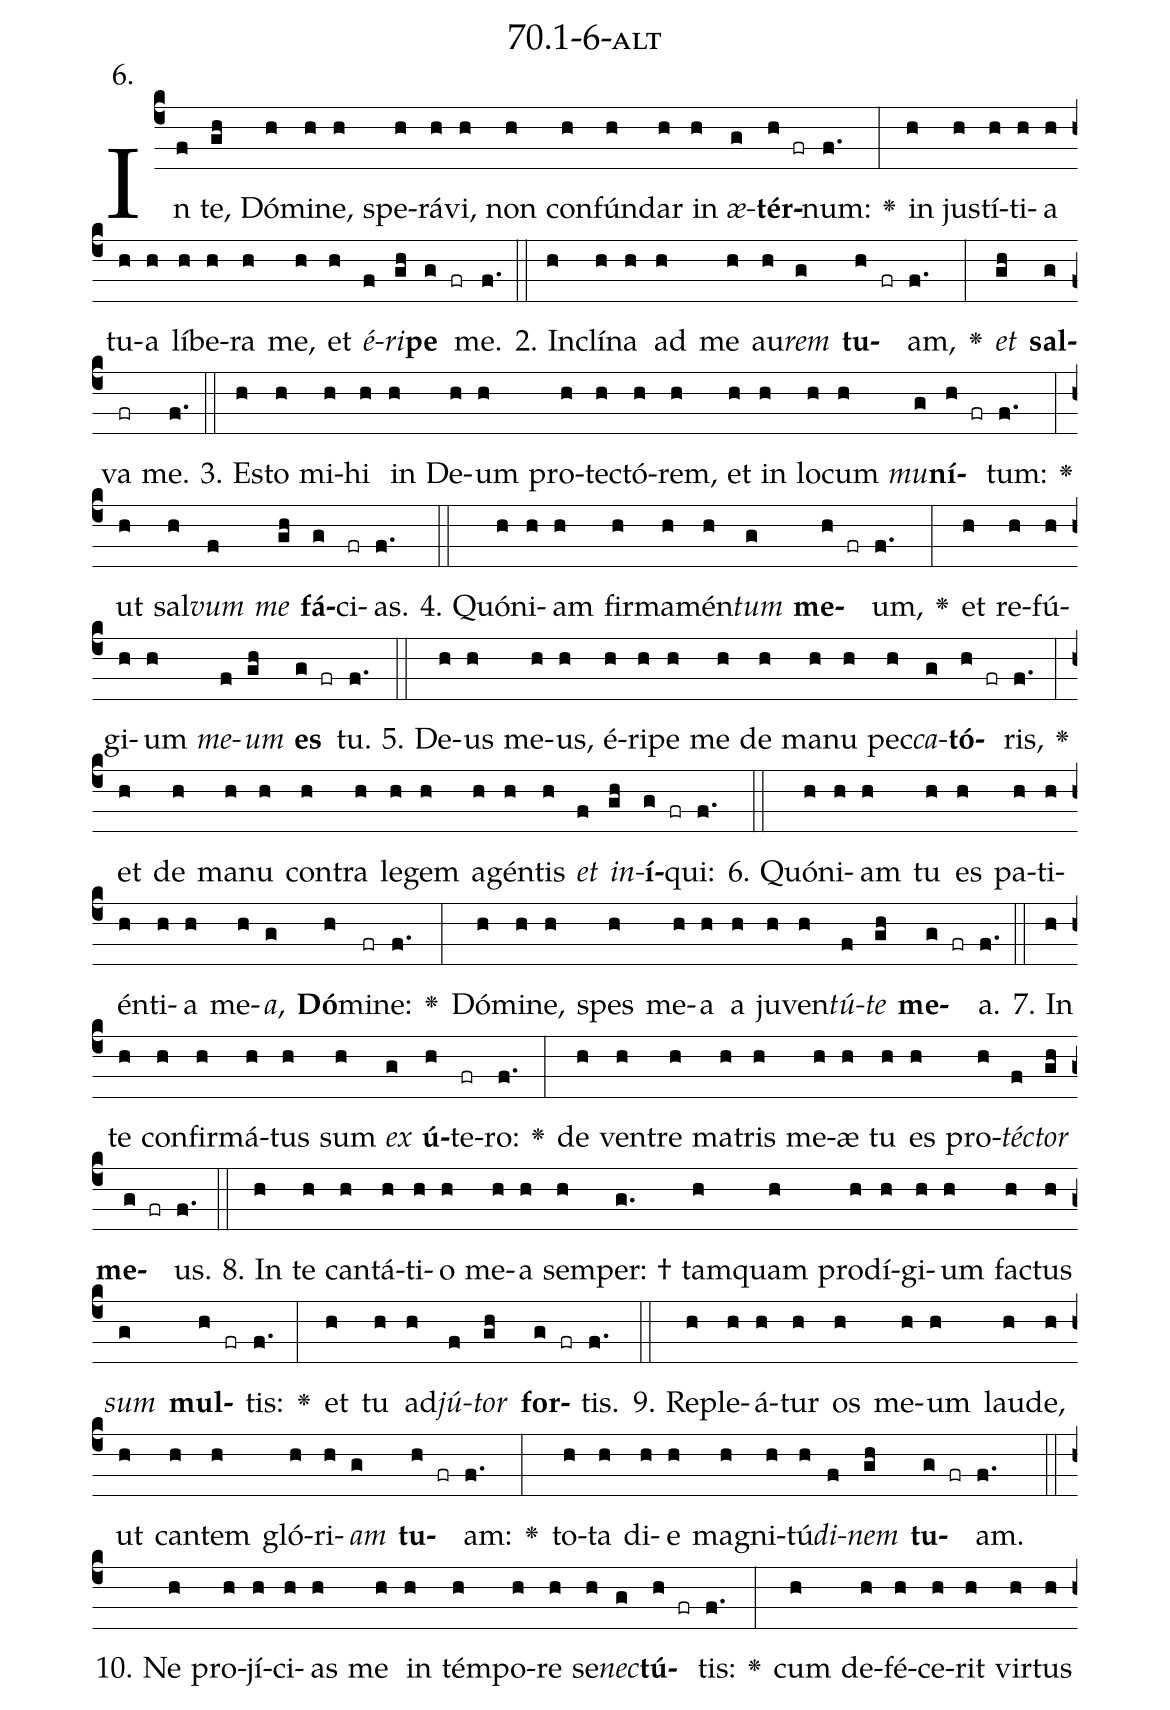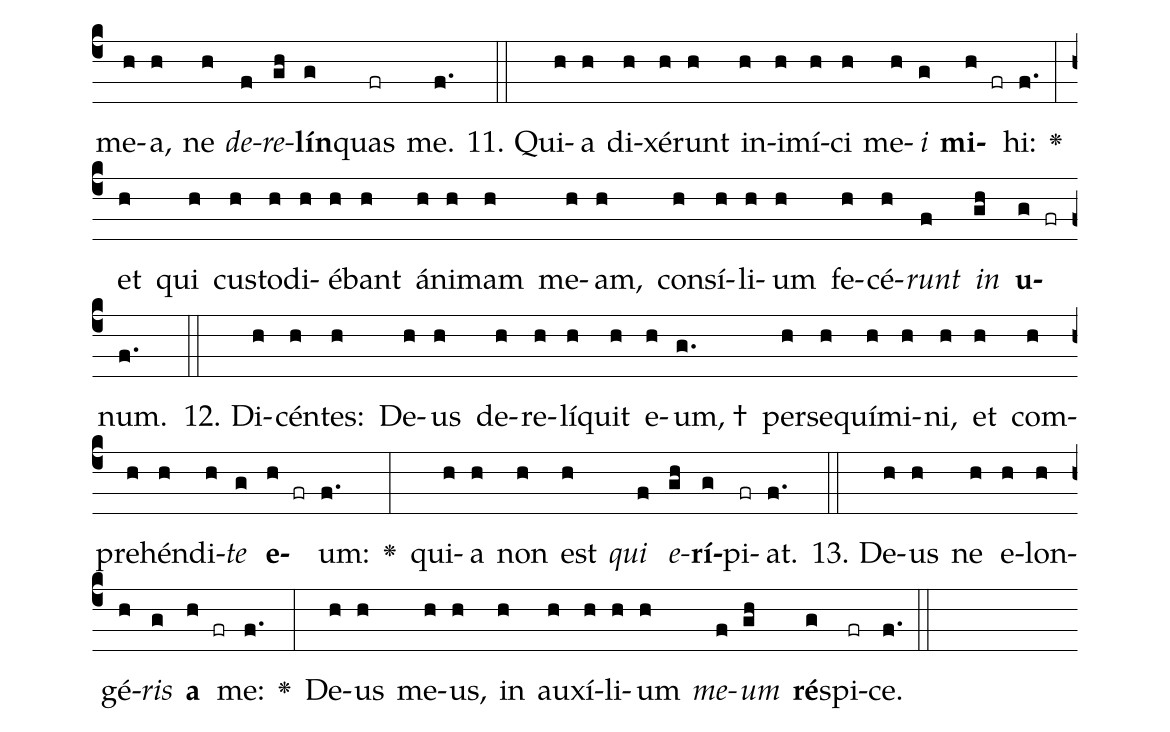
name: 70.1-6-alt;
annotation: 6.;
%%
(c4)In(f) te,(gh) Dó(h)mi(h)ne,(h) spe(h)rá(h)vi,(h) non(h) con(h)fún(h)dar(h) in(h) <i>æ</i>(g)<b>tér</b>(h fr)num:(f.) <v>\greheightstar</v>(:) in(h) jus(h)tí(h)ti(h)a(h) tu(h)a(h) lí(h)be(h)ra(h) me,(h) et(h) <i>é</i>(f)<i>ri</i>(gh)<b>pe</b>(g fr) me.(f.) (::)
2. In(h)clí(h)na(h) ad(h) me(h) au(h)<i>rem</i>(g) <b>tu</b>(h fr)am,(f.) <v>\greheightstar</v>(:) <i>et</i>(gh) <b>sal</b>(g)va(fr) me.(f.) (::)
3. Es(h)to(h) mi(h)hi(h) in(h) De(h)um(h) pro(h)tec(h)tó(h)rem,(h) et(h) in(h) lo(h)cum(h) <i>mu</i>(g)<b>ní</b>(h fr)tum:(f.) <v>\greheightstar</v>(:) ut(h) sal(h)<i>vum</i>(f) <i>me</i>(gh) <b>fá</b>(g)ci(fr)as.(f.) (::)
4. Quón(h)i(h)am(h) fir(h)ma(h)mén(h)<i>tum</i>(g) <b>me</b>(h fr)um,(f.) <v>\greheightstar</v>(:) et(h) re(h)fú(h)gi(h)um(h) <i>me</i>(f)<i>um</i>(gh) <b>es</b>(g fr) tu.(f.) (::)
5. De(h)us(h) me(h)us,(h) é(h)ri(h)pe(h) me(h) de(h) ma(h)nu(h) pec(h)<i>ca</i>(g)<b>tó</b>(h fr)ris,(f.) <v>\greheightstar</v>(:) et(h) de(h) ma(h)nu(h) con(h)tra(h) le(h)gem(h) a(h)gén(h)tis(h) <i>et</i>(f) <i>in</i>(gh)<b>í</b>(g fr)qui:(f.) (::)
6. Quón(h)i(h)am(h) tu(h) es(h) pa(h)ti(h)én(h)ti(h)a(h) me(h)<i>a</i>,(g) <b>Dó</b>(h)mi(fr)ne:(f.) <v>\greheightstar</v>(:) Dó(h)mi(h)ne,(h) spes(h) me(h)a(h) a(h) ju(h)ven(h)<i>tú</i>(f)<i>te</i>(gh) <b>me</b>(g fr)a.(f.) (::)
7. In(h) te(h) con(h)fir(h)má(h)tus(h) sum(h) <i>ex</i>(g) <b>ú</b>(h)te(fr)ro:(f.) <v>\greheightstar</v>(:) de(h) ven(h)tre(h) ma(h)tris(h) me(h)æ(h) tu(h) es(h) pro(h)<i>téc</i>(f)<i>tor</i>(gh) <b>me</b>(g fr)us.(f.) (::)
8. In(h) te(h) can(h)tá(h)ti(h)o(h) me(h)a(h) sem(h)per: †(g.) tam(h)quam(h) prod(h)í(h)gi(h)um(h) fac(h)tus(h) <i>sum</i>(g) <b>mul</b>(h fr)tis:(f.) <v>\greheightstar</v>(:) et(h) tu(h) ad(h)<i>jú</i>(f)<i>tor</i>(gh) <b>for</b>(g fr)tis.(f.) (::)
9. Re(h)ple(h)á(h)tur(h) os(h) me(h)um(h) lau(h)de,(h) ut(h) can(h)tem(h) gló(h)ri(h)<i>am</i>(g) <b>tu</b>(h fr)am:(f.) <v>\greheightstar</v>(:) to(h)ta(h) di(h)e(h) ma(h)gni(h)tú(h)<i>di</i>(f)<i>nem</i>(gh) <b>tu</b>(g fr)am.(f.) (::)
10. Ne(h) pro(h)jí(h)ci(h)as(h) me(h) in(h) tém(h)po(h)re(h) se(h)<i>nec</i>(g)<b>tú</b>(h fr)tis:(f.) <v>\greheightstar</v>(:) cum(h) de(h)fé(h)ce(h)rit(h) vir(h)tus(h) me(h)a,(h) ne(h) <i>de</i>(f)<i>re</i>(gh)<b>lín</b>(g)quas(fr) me.(f.) (::)
11. Qui(h)a(h) di(h)xé(h)runt(h) in(h)i(h)mí(h)ci(h) me(h)<i>i</i>(g) <b>mi</b>(h fr)hi:(f.) <v>\greheightstar</v>(:) et(h) qui(h) cus(h)to(h)di(h)é(h)bant(h) á(h)ni(h)mam(h) me(h)am,(h) con(h)sí(h)li(h)um(h) fe(h)cé(h)<i>runt</i>(f) <i>in</i>(gh) <b>u</b>(g fr)num.(f.) (::)
12. Di(h)cén(h)tes:(h) De(h)us(h) de(h)re(h)lí(h)quit(h) e(h)um, †(g.) per(h)se(h)quí(h)mi(h)ni,(h) et(h) com(h)pre(h)hén(h)di(h)<i>te</i>(g) <b>e</b>(h fr)um:(f.) <v>\greheightstar</v>(:) qui(h)a(h) non(h) est(h) <i>qui</i>(f) <i>e</i>(gh)<b>rí</b>(g)pi(fr)at.(f.) (::)
13. De(h)us(h) ne(h) e(h)lon(h)gé(h)<i>ris</i>(g) <b>a</b>(h fr) me:(f.) <v>\greheightstar</v>(:) De(h)us(h) me(h)us,(h) in(h) au(h)xí(h)li(h)um(h) <i>me</i>(f)<i>um</i>(gh) <b>ré</b>(g)spi(fr)ce.(f.) (::)
